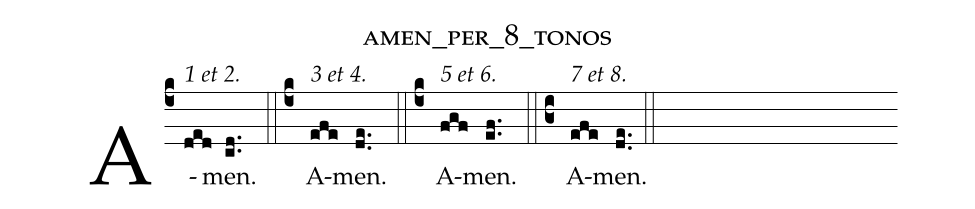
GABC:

name:amen_per_8_tonos;
%%
(c4) A<alt>1 et 2.</alt>(ded)men.(c.d.) (::c4) A<alt>3 et 4.</alt>(efe)men.(d.e.) (::c4) A<alt>5 et 6.</alt>(fgf)men.(e.f.) (::c3) A<alt>7 et 8.</alt>(efe)men.(d.e.) (::)
